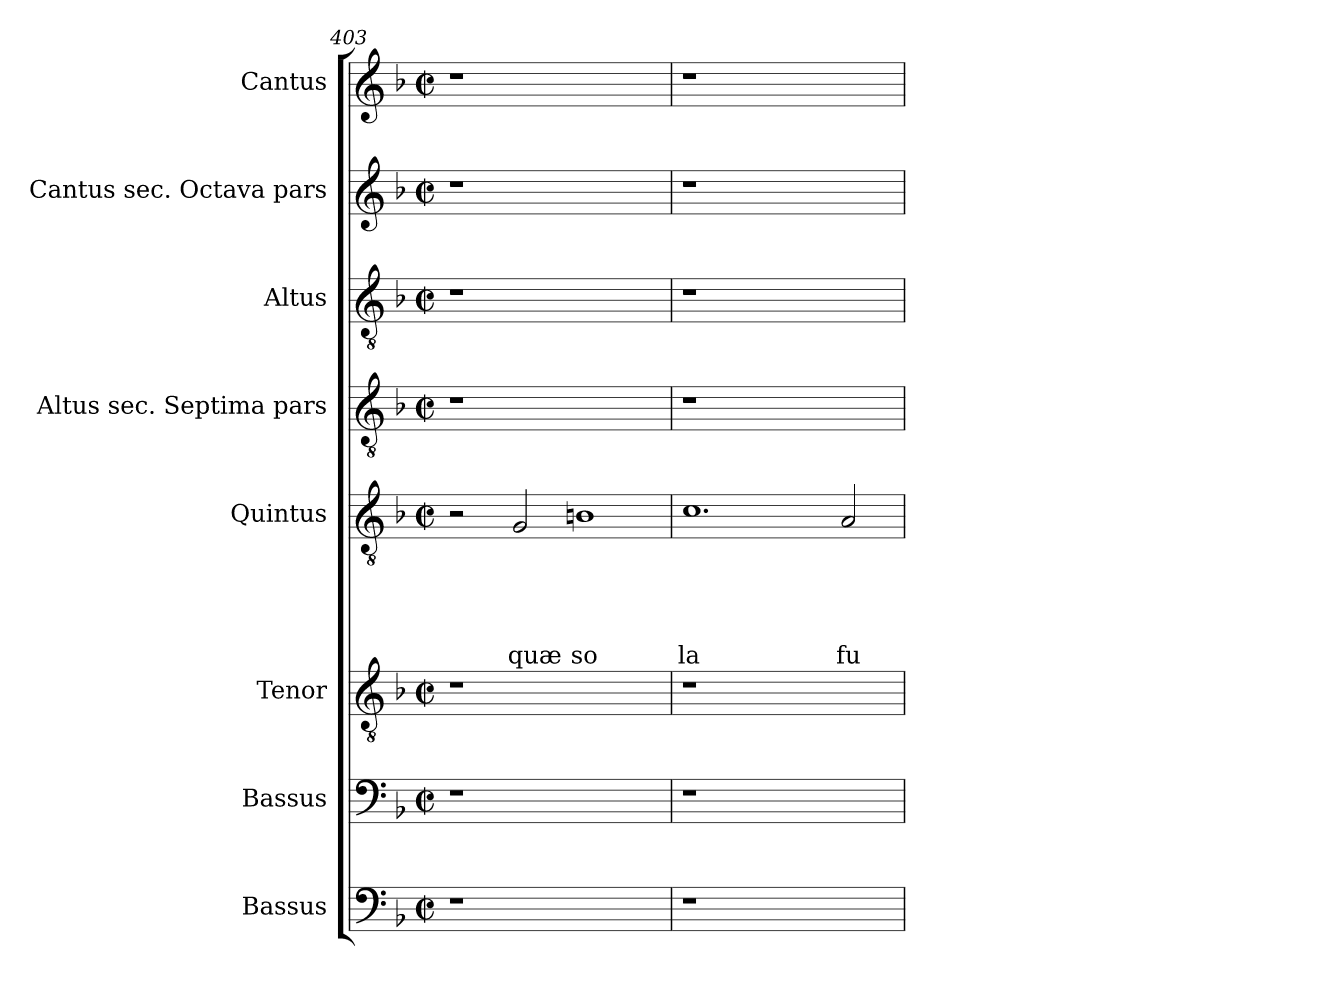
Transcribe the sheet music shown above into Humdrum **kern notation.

**kern	**kern	**kern	**kern	**text	**text	**text	**text	**text	**kern	**kern	**kern	**kern
*part8	*part7	*part6	*part5	*part5	*part5	*part5	*part5	*part5	*part4	*part3	*part2	*part1
*staff8	*staff7	*staff6	*staff5	*staff5	*staff5	*staff5	*staff5	*staff5	*staff4	*staff3	*staff2	*staff1
*I"Bassus	*I"Bassus	*I"Tenor	*I"Quintus	*	*	*	*	*	*I"Altus sec. Septima pars	*I"Altus	*I"Cantus sec. Octava pars	*I"Cantus
*	*I'Bassus	*I'Tenor	*I'Quintus	*	*	*	*	*	*	*I'Altus	*	*I'Cantus
*clefF4	*clefF4	*clefGv2	*clefGv2	*	*	*	*	*	*clefGv2	*clefGv2	*clefG2	*clefG2
*k[b-]	*k[b-]	*k[b-]	*k[b-]	*	*	*	*	*	*k[b-]	*k[b-]	*k[b-]	*k[b-]
*F:	*F:	*F:	*F:	*	*	*	*	*	*F:	*F:	*F:	*F:
*M2/2	*M2/2	*M2/2	*M2/2	*	*	*	*	*	*M2/2	*M2/2	*M2/2	*M2/2
*met(c|)	*met(c|)	*met(c|)	*met(c|)	*	*	*	*	*	*met(c|)	*met(c|)	*met(c|)	*met(c|)
=403	=403	=403	=403	=403	=403	=403	=403	=403	=403	=403	=403	=403
1r	1r	1r	2r	.	.	.	.	.	1r	1r	1r	1r
!	!	!	!	!	!	!	!	!LO:LY:b	!	!	!	!
.	.	.	2G/	.	.	.	.	quæ	.	.	.	.
!	!	!	!	!	!	!	!	!LO:LY:b	!	!	!	!
1ryy	1ryy	1ryy	1Bn	.	.	.	.	so	1ryy	1ryy	1ryy	1ryy
!!LO:LB:g=z
=404	=404	=404	=404	=404	=404	=404	=404	=404	=404	=404	=404	=404
!	!	!	!	!	!	!	!	!LO:LY:b	!	!	!	!
1r	1r	1r	1.c	.	.	.	.	la	1r	1r	1r	1r
1ryy	1ryy	1ryy	.	.	.	.	.	.	1ryy	1ryy	1ryy	1ryy
!	!	!	!	!	!	!	!	!LO:LY:b	!	!	!	!
.	.	.	2A/	.	.	.	.	fu	.	.	.	.
=	=	=	=	=	=	=	=	=	=	=	=	=
*-	*-	*-	*-	*-	*-	*-	*-	*-	*-	*-	*-	*-
